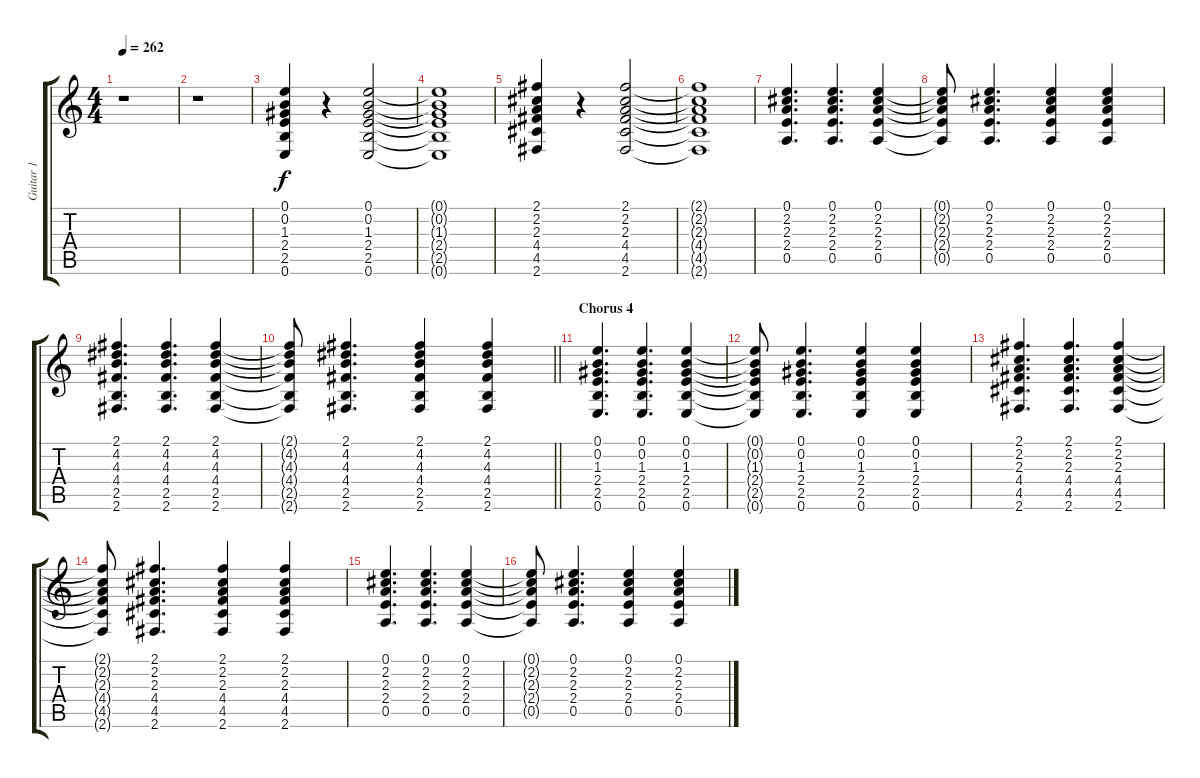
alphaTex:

\track ("Guitar 1" "Guitar 1") {instrument overdrivenguitar}
\staff {score tabs}
\tuning (E4 B3 G3 D3 A2 E2) {hide}
\ts (4 4)
\tempo 262
\clef g2
\ks c
r.1{dy f} |
r.1 |
(0.1 0.2 1.3 2.4 2.5 0.6).4 r.4 (0.1 0.2 1.3 2.4 2.5 0.6).2 |
(0.1{t} 0.2{t} 1.3{t} 2.4{t} 2.5{t} 0.6{t}).1 |
(2.1 2.2 2.3 4.4 4.5 2.6).4 r.4 (2.1 2.2 2.3 4.4 4.5 2.6).2 |
(2.1{t} 2.2{t} 2.3{t} 4.4{t} 4.5{t} 2.6{t}).1 |
(0.1 2.2 2.3 2.4 0.5).4{d} (0.1 2.2 2.3 2.4 0.5).4{d} (0.1 2.2 2.3 2.4 0.5).4 |
(0.1{t} 2.2{t} 2.3{t} 2.4{t} 0.5{t}).8 (0.1 2.2 2.3 2.4 0.5).4{d} (0.1 2.2 2.3 2.4 0.5).4 (0.1 2.2 2.3 2.4 0.5).4 |
(2.1 4.2 4.3 4.4 2.5 2.6).4{d} (2.1 4.2 4.3 4.4 2.5 2.6).4{d} (2.1 4.2 4.3 4.4 2.5 2.6).4 |
\barLineRight lightlight
(2.1{t} 4.2{t} 4.3{t} 4.4{t} 2.5{t} 2.6{t}).8 (2.1 4.2 4.3 4.4 2.5 2.6).4{d} (2.1 4.2 4.3 4.4 2.5 2.6).4 (2.1 4.2 4.3 4.4 2.5 2.6).4 |
\section ("" "Chorus 4")
(0.1 0.2 1.3 2.4 2.5 0.6).4{d} (0.1 0.2 1.3 2.4 2.5 0.6).4{d} (0.1 0.2 1.3 2.4 2.5 0.6).4 |
(0.1{t} 0.2{t} 1.3{t} 2.4{t} 2.5{t} 0.6{t}).8 (0.1 0.2 1.3 2.4 2.5 0.6).4{d} (0.1 0.2 1.3 2.4 2.5 0.6).4 (0.1 0.2 1.3 2.4 2.5 0.6).4 |
(2.1 2.2 2.3 4.4 4.5 2.6).4{d} (2.1 2.2 2.3 4.4 4.5 2.6).4{d} (2.1 2.2 2.3 4.4 4.5 2.6).4 |
(2.1{t} 2.2{t} 2.3{t} 4.4{t} 4.5{t} 2.6{t}).8 (2.1 2.2 2.3 4.4 4.5 2.6).4{d} (2.1 2.2 2.3 4.4 4.5 2.6).4 (2.1 2.2 2.3 4.4 4.5 2.6).4 |
(0.1 2.2 2.3 2.4 0.5).4{d} (0.1 2.2 2.3 2.4 0.5).4{d} (0.1 2.2 2.3 2.4 0.5).4 |
(0.1{t} 2.2{t} 2.3{t} 2.4{t} 0.5{t}).8 (0.1 2.2 2.3 2.4 0.5).4{d} (0.1 2.2 2.3 2.4 0.5).4 (0.1 2.2 2.3 2.4 0.5).4
